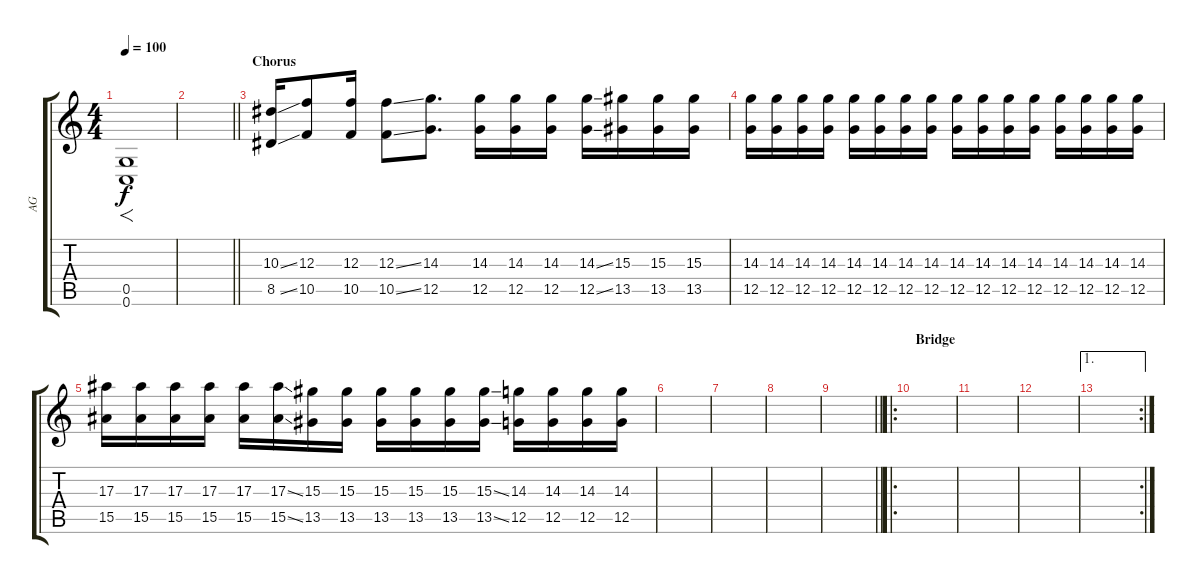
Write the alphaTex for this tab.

\track ("AG" "AG") {instrument distortionguitar}
\staff {score tabs}
\tuning (D4 A3 F3 C3 G2 C2) {hide}
\ts (4 4)
\tempo 100
\clef g2
\ks c
(0.5 0.6).1{f dy f} |
\barLineRight lightlight
|
\section ("" "Chorus")
(10.3{ss} 8.5{ss}).16 (12.3 10.5).8 (12.3 10.5).16 (12.3{ss} 10.5{ss}).8 (14.3 12.5).8{d} (14.3 12.5).16 (14.3 12.5).16 (14.3 12.5).16 (14.3{ss} 12.5{ss}).16 (15.3 13.5).16 (15.3 13.5).16 (15.3 13.5).16 |
(14.3 12.5).16 (14.3 12.5).16 (14.3 12.5).16 (14.3 12.5).16 (14.3 12.5).16 (14.3 12.5).16 (14.3 12.5).16 (14.3 12.5).16 (14.3 12.5).16 (14.3 12.5).16 (14.3 12.5).16 (14.3 12.5).16 (14.3 12.5).16 (14.3 12.5).16 (14.3 12.5).16 (14.3 12.5).16 |
(17.3 15.5).16 (17.3 15.5).16 (17.3 15.5).16 (17.3 15.5).16 (17.3 15.5).16 (17.3{ss} 15.5{ss}).16 (15.3 13.5).16 (15.3 13.5).16 (15.3 13.5).16 (15.3 13.5).16 (15.3 13.5).16 (15.3{ss} 13.5{ss}).16 (14.3 12.5).16 (14.3 12.5).16 (14.3 12.5).16 (14.3 12.5).16 |
|
|
|
\barLineRight lightlight
|
\ro
\section ("" "Bridge")
|
|
|
\ae 1
\rc 2
